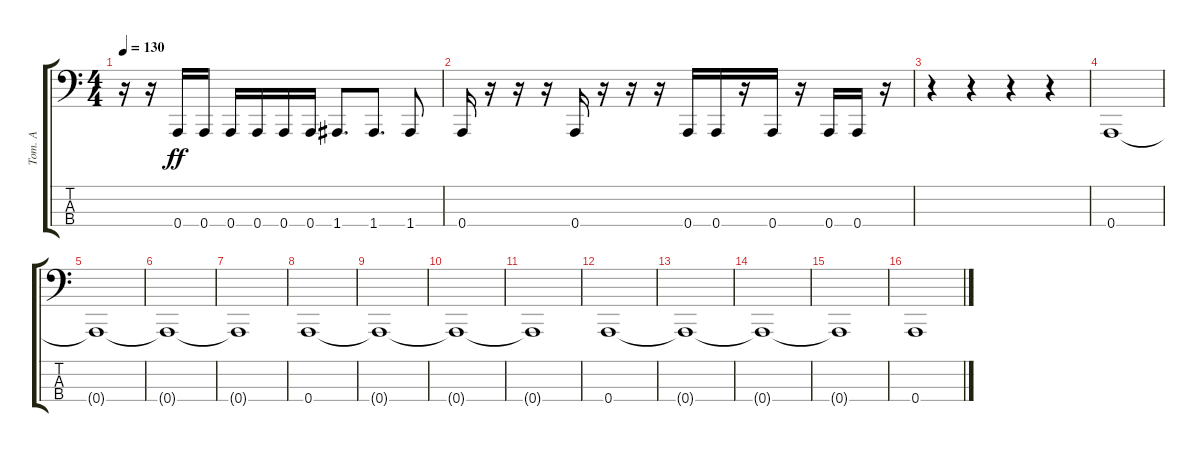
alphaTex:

\track ("Tom. A" "Tom. A") {instrument electricbasspick}
\staff {score tabs}
\tuning (D2 A1 E1 A0) {hide}
\ts (4 4)
\tempo 130
\clef f4
\ks c
r.16{dy ff} r.16 0.4.16 0.4.16 0.4.16 0.4.16 0.4.16 0.4.16 1.4.8{d} 1.4.8{d} 1.4.8 |
0.4.16 r.16 r.16 r.16 0.4.16 r.16 r.16 r.16 0.4.16 0.4.16 r.16 0.4.16 r.16 0.4.16 0.4.16 r.16 |
r.4 r.4 r.4 r.4 |
0.4.1 |
0.4{t}.1 |
0.4{t}.1 |
0.4{t}.1 |
0.4.1 |
0.4{t}.1 |
0.4{t}.1 |
0.4{t}.1 |
0.4.1 |
0.4{t}.1 |
0.4{t}.1 |
0.4{t}.1 |
0.4.1
